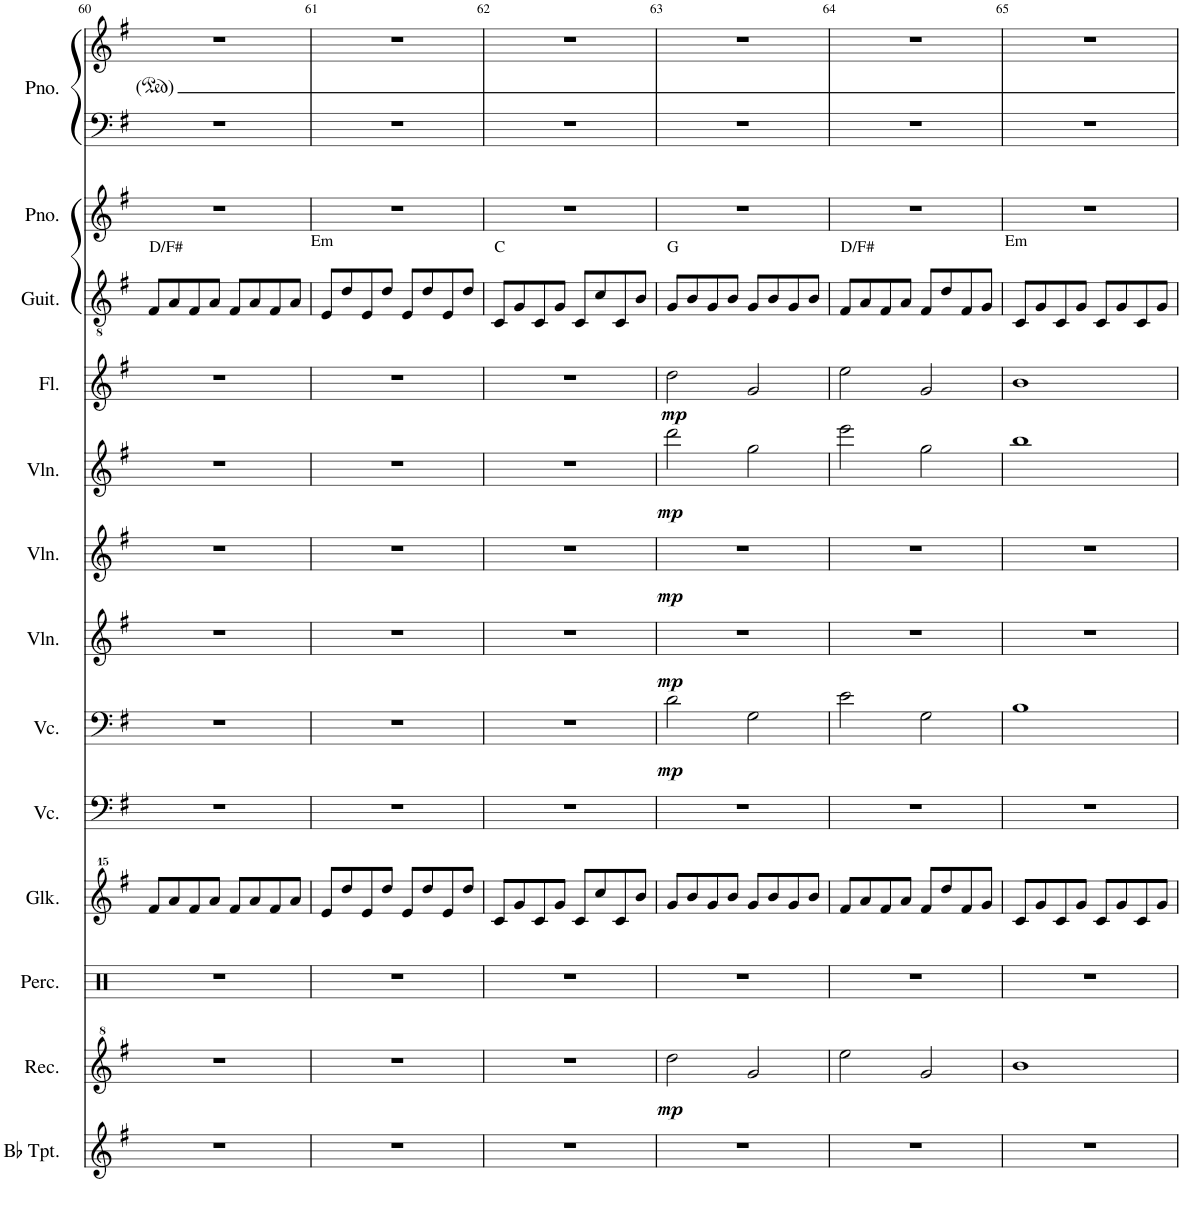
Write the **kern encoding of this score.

**kern	**kern	**dynam	**kern	**kern	**kern	**kern	**dynam	**kern	**dynam	**kern	**dynam	**kern	**dynam	**kern	**dynam	**kern	**kern	**kern	**kern
*part13	*part12	*part12	*part11	*part10	*part9	*part8	*part8	*part7	*part7	*part6	*part6	*part5	*part5	*part4	*part4	*part3	*part2	*part1	*part1
*staff14	*staff13	*staff13	*staff12	*staff11	*staff10	*staff9	*staff9	*staff8	*staff8	*staff7	*staff7	*staff6	*staff6	*staff5	*staff5	*staff4	*staff3	*staff2	*staff1
*I"Bb Trumpet	*I"Recorder	*	*I"Percussion	*I"Glockenspiel	*I"Cello 2	*I"Cello 1	*	*I"Violin 3	*	*I"Violin 2	*	*I"Violin 1	*	*I"Flute	*	*I"Classical Guitar	*I"Grand Piano	*I"Grand Piano	*
*I'Bb Tpt.	*I'Rec.	*	*I'Perc.	*I'Glk.	*	*	*	*I'Vln.	*	*I'Vln.	*	*I'Vln.	*	*I'Fl.	*	*I'Guit.	*I'Pno.	*I'Pno.	*
!!LO:PB:g=z
*clefG2	*clefG^2	*	*clefX	*clefG^^2	*clefF4	*clefF4	*	*clefG2	*	*clefG2	*	*clefG2	*	*clefG2	*	*clefGv2	*clefG2	*clefF4	*clefG2
*ITrd1c2	*	*	*	*	*	*	*	*	*	*	*	*	*	*	*	*	*	*	*
*k[f#]	*k[f#]	*	*k[]	*k[f#]	*k[f#]	*k[f#]	*	*k[f#]	*	*k[f#]	*	*k[f#]	*	*k[f#]	*	*k[f#]	*k[f#]	*k[f#]	*k[f#]
*M2/2	*M2/2	*	*M2/2	*M2/2	*M2/2	*M2/2	*	*M2/2	*	*M2/2	*	*M2/2	*	*M2/2	*	*M2/2	*M2/2	*M2/2	*M2/2
*met(c|)	*met(c|)	*	*met(c|)	*met(c|)	*met(c|)	*met(c|)	*	*met(c|)	*	*met(c|)	*	*met(c|)	*	*met(c|)	*	*met(c|)	*met(c|)	*met(c|)	*met(c|)
=60	=60	=60	=60	=60	=60	=60	=60	=60	=60	=60	=60	=60	=60	=60	=60	=60	=60	=60	=60
!	!	!	!	!	!	!	!	!	!	!	!	!	!	!	!	!LO:TX:a:t=D/F#	!	!	!
1r	1r	.	1r	8fff#/L	1r	1r	.	1r	.	1r	.	1r	.	1r	.	8F#/L	1r	1r	1r
.	.	.	.	8aaa/	.	.	.	.	.	.	.	.	.	.	.	8A/	.	.	.
.	.	.	.	8fff#/	.	.	.	.	.	.	.	.	.	.	.	8F#/	.	.	.
.	.	.	.	8aaa/J	.	.	.	.	.	.	.	.	.	.	.	8A/J	.	.	.
.	.	.	.	8fff#/L	.	.	.	.	.	.	.	.	.	.	.	8F#/L	.	.	.
.	.	.	.	8aaa/	.	.	.	.	.	.	.	.	.	.	.	8A/	.	.	.
.	.	.	.	8fff#/	.	.	.	.	.	.	.	.	.	.	.	8F#/	.	.	.
.	.	.	.	8aaa/J	.	.	.	.	.	.	.	.	.	.	.	8A/J	.	.	.
=61	=61	=61	=61	=61	=61	=61	=61	=61	=61	=61	=61	=61	=61	=61	=61	=61	=61	=61	=61
!	!	!	!	!	!	!	!	!	!	!	!	!	!	!	!	!LO:TX:a:t=Em	!	!	!
1r	1r	.	1r	8eee/L	1r	1r	.	1r	.	1r	.	1r	.	1r	.	8E/L	1r	1r	1r
.	.	.	.	8dddd/	.	.	.	.	.	.	.	.	.	.	.	8d/	.	.	.
.	.	.	.	8eee/	.	.	.	.	.	.	.	.	.	.	.	8E/	.	.	.
.	.	.	.	8dddd/J	.	.	.	.	.	.	.	.	.	.	.	8d/J	.	.	.
.	.	.	.	8eee/L	.	.	.	.	.	.	.	.	.	.	.	8E/L	.	.	.
.	.	.	.	8dddd/	.	.	.	.	.	.	.	.	.	.	.	8d/	.	.	.
.	.	.	.	8eee/	.	.	.	.	.	.	.	.	.	.	.	8E/	.	.	.
.	.	.	.	8dddd/J	.	.	.	.	.	.	.	.	.	.	.	8d/J	.	.	.
=62	=62	=62	=62	=62	=62	=62	=62	=62	=62	=62	=62	=62	=62	=62	=62	=62	=62	=62	=62
!	!	!	!	!	!	!	!	!	!	!	!	!	!	!	!	!LO:TX:a:t=C	!	!	!
1r	1r	.	1r	8ccc/L	1r	1r	.	1r	.	1r	.	1r	.	1r	.	8C/L	1r	1r	1r
.	.	.	.	8ggg/	.	.	.	.	.	.	.	.	.	.	.	8G/	.	.	.
.	.	.	.	8ccc/	.	.	.	.	.	.	.	.	.	.	.	8C/	.	.	.
.	.	.	.	8ggg/J	.	.	.	.	.	.	.	.	.	.	.	8G/J	.	.	.
.	.	.	.	8ccc/L	.	.	.	.	.	.	.	.	.	.	.	8C/L	.	.	.
.	.	.	.	8cccc/	.	.	.	.	.	.	.	.	.	.	.	8c/	.	.	.
.	.	.	.	8ccc/	.	.	.	.	.	.	.	.	.	.	.	8C/	.	.	.
.	.	.	.	8bbb/J	.	.	.	.	.	.	.	.	.	.	.	8B/J	.	.	.
=63	=63	=63	=63	=63	=63	=63	=63	=63	=63	=63	=63	=63	=63	=63	=63	=63	=63	=63	=63
!	!	!	!	!	!	!	!	!	!	!	!	!	!	!	!	!LO:TX:a:t=G	!	!	!
!	!	!LO:DY:b	!	!	!	!	!LO:DY:b	!	!LO:DY:b	!	!LO:DY:b	!	!LO:DY:b	!	!LO:DY:b	!	!	!	!
1r	2ddd\	mp	1r	8ggg/L	1r	2d\	mp	1r	mp	1r	mp	2ddd\	mp	2dd\	mp	8G/L	1r	1r	1r
.	.	.	.	8bbb/	.	.	.	.	.	.	.	.	.	.	.	8B/	.	.	.
.	.	.	.	8ggg/	.	.	.	.	.	.	.	.	.	.	.	8G/	.	.	.
.	.	.	.	8bbb/J	.	.	.	.	.	.	.	.	.	.	.	8B/J	.	.	.
.	2gg/	.	.	8ggg/L	.	2G\	.	.	.	.	.	2gg\	.	2g/	.	8G/L	.	.	.
.	.	.	.	8bbb/	.	.	.	.	.	.	.	.	.	.	.	8B/	.	.	.
.	.	.	.	8ggg/	.	.	.	.	.	.	.	.	.	.	.	8G/	.	.	.
.	.	.	.	8bbb/J	.	.	.	.	.	.	.	.	.	.	.	8B/J	.	.	.
=64	=64	=64	=64	=64	=64	=64	=64	=64	=64	=64	=64	=64	=64	=64	=64	=64	=64	=64	=64
!	!	!	!	!	!	!	!	!	!	!	!	!	!	!	!	!LO:TX:a:t=D/F#	!	!	!
1r	2eee\	.	1r	8fff#/L	1r	2e\	.	1r	.	1r	.	2eee\	.	2ee\	.	8F#/L	1r	1r	1r
.	.	.	.	8aaa/	.	.	.	.	.	.	.	.	.	.	.	8A/	.	.	.
.	.	.	.	8fff#/	.	.	.	.	.	.	.	.	.	.	.	8F#/	.	.	.
.	.	.	.	8aaa/J	.	.	.	.	.	.	.	.	.	.	.	8A/J	.	.	.
.	2gg/	.	.	8fff#/L	.	2G\	.	.	.	.	.	2gg\	.	2g/	.	8F#/L	.	.	.
.	.	.	.	8dddd/	.	.	.	.	.	.	.	.	.	.	.	8d/	.	.	.
.	.	.	.	8fff#/	.	.	.	.	.	.	.	.	.	.	.	8F#/	.	.	.
.	.	.	.	8ggg/J	.	.	.	.	.	.	.	.	.	.	.	8G/J	.	.	.
=65	=65	=65	=65	=65	=65	=65	=65	=65	=65	=65	=65	=65	=65	=65	=65	=65	=65	=65	=65
!	!	!	!	!	!	!	!	!	!	!	!	!	!	!	!	!LO:TX:a:t=Em	!	!	!
1r	1bb	.	1r	8ccc/L	1r	1B	.	1r	.	1r	.	1bb	.	1b	.	8C/L	1r	1r	1r
.	.	.	.	8ggg/	.	.	.	.	.	.	.	.	.	.	.	8G/	.	.	.
.	.	.	.	8ccc/	.	.	.	.	.	.	.	.	.	.	.	8C/	.	.	.
.	.	.	.	8ggg/J	.	.	.	.	.	.	.	.	.	.	.	8G/J	.	.	.
.	.	.	.	8ccc/L	.	.	.	.	.	.	.	.	.	.	.	8C/L	.	.	.
.	.	.	.	8ggg/	.	.	.	.	.	.	.	.	.	.	.	8G/	.	.	.
.	.	.	.	8ccc/	.	.	.	.	.	.	.	.	.	.	.	8C/	.	.	.
.	.	.	.	8ggg/J	.	.	.	.	.	.	.	.	.	.	.	8G/J	.	.	.
=	=	=	=	=	=	=	=	=	=	=	=	=	=	=	=	=	=	=	=
*-	*-	*-	*-	*-	*-	*-	*-	*-	*-	*-	*-	*-	*-	*-	*-	*-	*-	*-	*-
